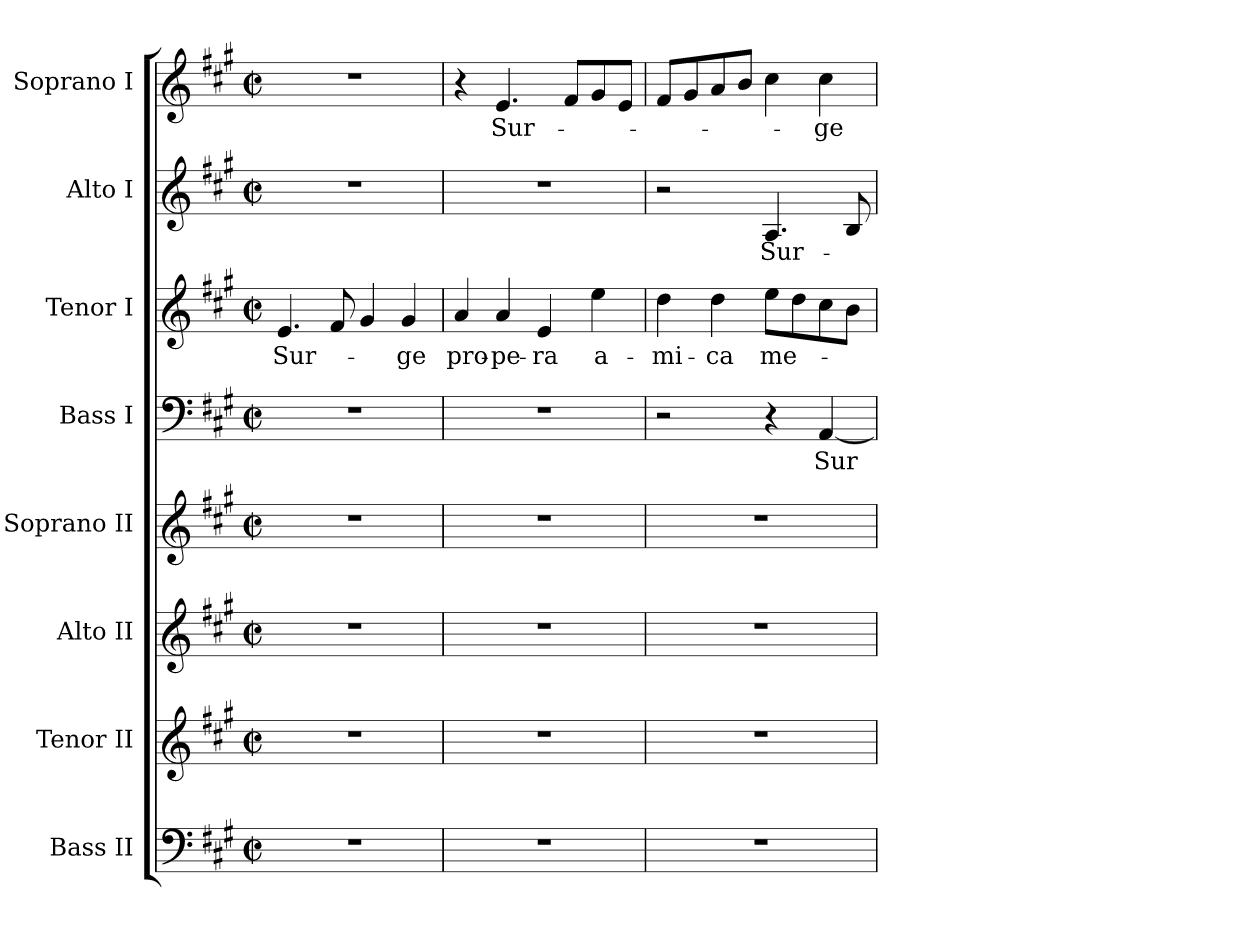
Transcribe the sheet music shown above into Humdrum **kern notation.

**kern	**kern	**kern	**kern	**kern	**text	**kern	**text	**kern	**text	**kern	**text
*part8	*part7	*part6	*part5	*part4	*part4	*part3	*part3	*part2	*part2	*part1	*part1
*staff8	*staff7	*staff6	*staff5	*staff4	*staff4	*staff3	*staff3	*staff2	*staff2	*staff1	*staff1
*I"Bass II	*I"Tenor II	*I"Alto II	*I"Soprano II	*I"Bass I	*	*I"Tenor I	*	*I"Alto I	*	*I"Soprano I	*
*I'B. II	*I'T. II	*I'A. II	*	*I'B. I	*	*I'T. I	*	*I'A. I	*	*	*
!!LO:PB:g=z
*clefF4	*clefG2	*clefG2	*clefG2	*clefF4	*	*clefG2	*	*clefG2	*	*clefG2	*
*	*ITrd7c12	*	*	*	*	*ITrd7c12	*	*	*	*	*
*k[f#c#g#]	*k[f#c#g#]	*k[f#c#g#]	*k[f#c#g#]	*k[f#c#g#]	*	*k[f#c#g#]	*	*k[f#c#g#]	*	*k[f#c#g#]	*
*A:	*A:	*A:	*A:	*A:	*	*A:	*	*A:	*	*A:	*
*M2/2	*M2/2	*M2/2	*M2/2	*M2/2	*	*M2/2	*	*M2/2	*	*M2/2	*
*met(c|)	*met(c|)	*met(c|)	*met(c|)	*met(c|)	*	*met(c|)	*	*met(c|)	*	*met(c|)	*
=1	=1	=1	=1	=1	=1	=1	=1	=1	=1	=1	=1
!	!	!	!	!	!	!	!LO:LY:b:color=#000000	!	!	!	!
1r	1r	1r	1r	1r	.	4.Ei/	Sur-	1r	.	1r	.
.	.	.	.	.	.	8F#i/	.	.	.	.	.
.	.	.	.	.	.	4G#i/	.	.	.	.	.
!	!	!	!	!	!	!	!LO:LY:b:color=#000000	!	!	!	!
.	.	.	.	.	.	4G#i/	-ge	.	.	.	.
=2	=2	=2	=2	=2	=2	=2	=2	=2	=2	=2	=2
!	!	!	!	!	!	!	!LO:LY:b:color=#000000	!	!	!	!
1r	1r	1r	1r	1r	.	4Ai/	pro-	1r	.	4r	.
!	!	!	!	!	!	!	!LO:LY:b:color=#000000	!	!	!	!
!	!	!	!	!	!	!	!	!	!	!	!LO:LY:b:color=#000000
.	.	.	.	.	.	4Ai/	-pe-	.	.	4.ei/	Sur-
!	!	!	!	!	!	!	!LO:LY:b:color=#000000	!	!	!	!
.	.	.	.	.	.	4Ei/	-ra	.	.	.	.
.	.	.	.	.	.	.	.	.	.	8f#i/L	.
!	!	!	!	!	!	!	!LO:LY:b:color=#000000	!	!	!	!
.	.	.	.	.	.	4ei\	a-	.	.	8g#i/	.
.	.	.	.	.	.	.	.	.	.	8ei/J	.
=3	=3	=3	=3	=3	=3	=3	=3	=3	=3	=3	=3
!	!	!	!	!	!	!	!LO:LY:b:color=#000000	!	!	!	!
1r	1r	1r	1r	2r	.	4di\	-mi-	2r	.	8f#i/L	.
.	.	.	.	.	.	.	.	.	.	8g#i/	.
!	!	!	!	!	!	!	!LO:LY:b:color=#000000	!	!	!	!
.	.	.	.	.	.	4di\	-ca	.	.	8ai/	.
.	.	.	.	.	.	.	.	.	.	8bi/J	.
!	!	!	!	!	!	!	!LO:LY:b:color=#000000	!	!	!	!
!	!	!	!	!	!	!	!	!	!LO:LY:b:color=#000000	!	!
.	.	.	.	4r	.	8ei\L	me-	4.Ai/	Sur-	4cc#i\	.
.	.	.	.	.	.	8di\	.	.	.	.	.
!	!	!	!	!	!LO:LY:b:color=#000000	!	!	!	!	!	!
!	!	!	!	!	!	!	!	!	!	!	!LO:LY:b:color=#000000
.	.	.	.	[<4AAi/	Sur-	8c#i\	.	.	.	4cc#i\	-ge
.	.	.	.	.	.	8Bi\J	.	8Bi/	.	.	.
=	=	=	=	=	=	=	=	=	=	=	=
*-	*-	*-	*-	*-	*-	*-	*-	*-	*-	*-	*-
